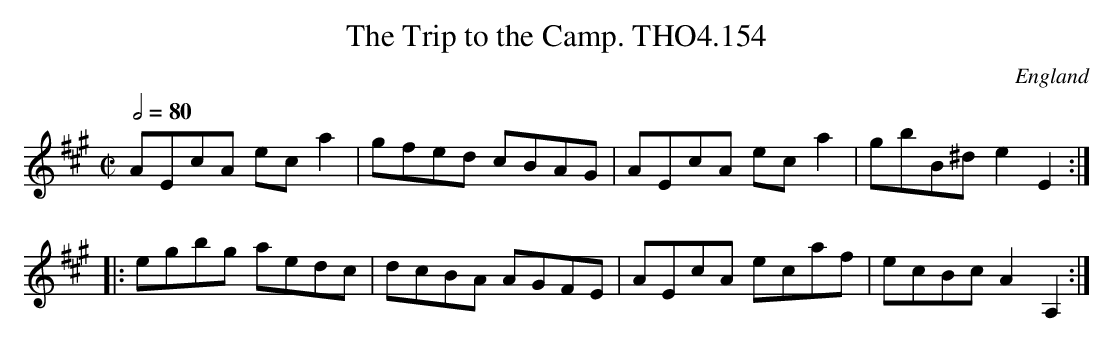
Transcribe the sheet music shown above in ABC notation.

X:1
T:Trip to the Camp. THO4.154, The
O:England
M:C|
L:1/8
Q:1/2=80
K:A major
AEcA ec a2|gfed cBAG|AEcA ec a2|gbB^d e2E2:|
|:egbg aedc|dcBA AGFE|AEcA ecaf|ecBc A2A,2:|
